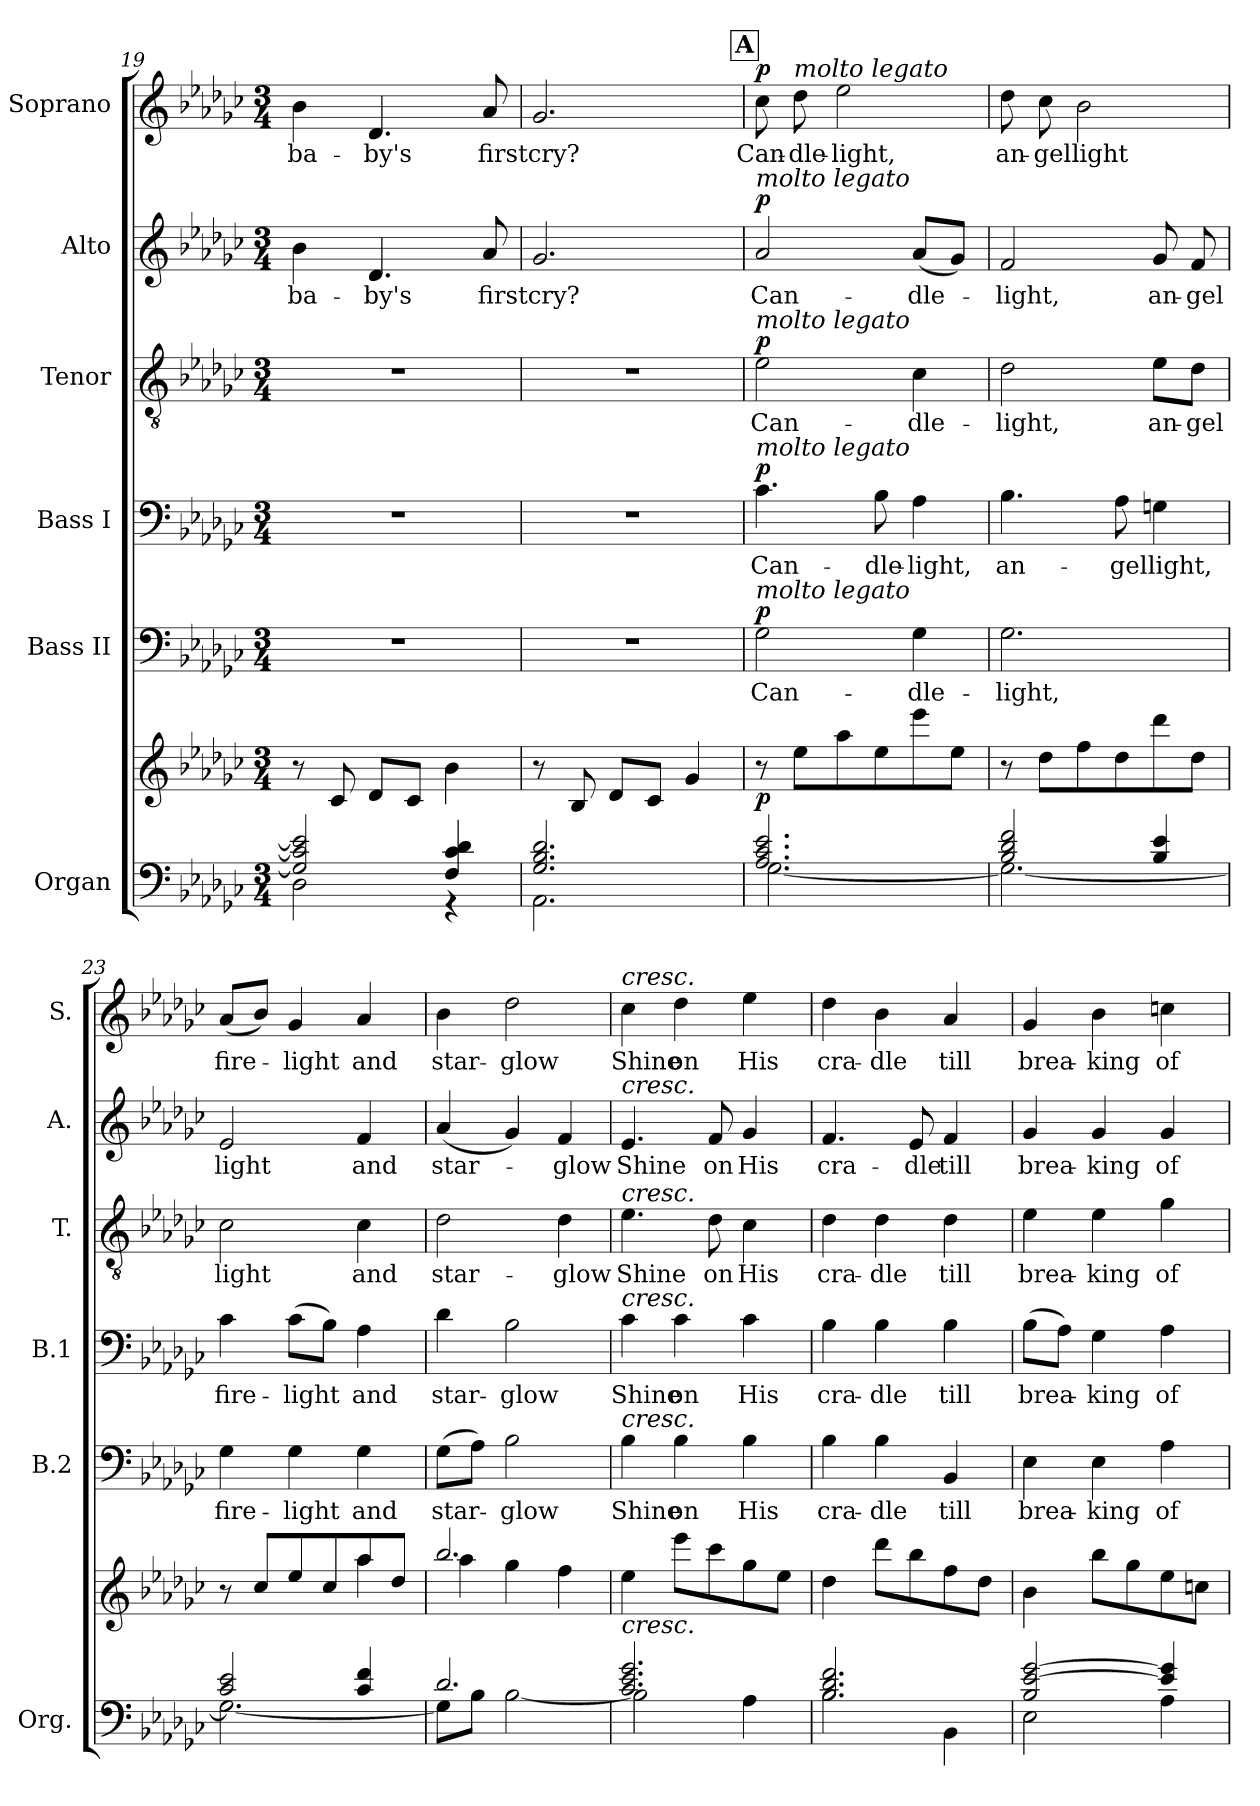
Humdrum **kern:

**kern	**kern	**dynam	**kern	**text	**dynam	**kern	**text	**dynam	**kern	**text	**dynam	**kern	**text	**dynam	**kern	**text	**dynam
*part6	*part6	*part6	*part5	*part5	*part5	*part4	*part4	*part4	*part3	*part3	*part3	*part2	*part2	*part2	*part1	*part1	*part1
*staff7	*staff6	*staff6/7	*staff5	*staff5	*staff5	*staff4	*staff4	*staff4	*staff3	*staff3	*staff3	*staff2	*staff2	*staff2	*staff1	*staff1	*staff1
*I"Organ	*	*	*I"Bass II	*	*	*I"Bass I	*	*	*I"Tenor	*	*	*I"Alto	*	*	*I"Soprano	*	*
*I'Org.	*	*	*I'B.2	*	*	*I'B.1	*	*	*I'T.	*	*	*I'A.	*	*	*I'S.	*	*
*clefF4	*clefG2	*	*clefF4	*	*	*clefF4	*	*	*clefGv2	*	*	*clefG2	*	*	*clefG2	*	*
*k[b-e-a-d-g-c-]	*k[b-e-a-d-g-c-]	*	*k[b-e-a-d-g-c-]	*	*	*k[b-e-a-d-g-c-]	*	*	*k[b-e-a-d-g-c-]	*	*	*k[b-e-a-d-g-c-]	*	*	*k[b-e-a-d-g-c-]	*	*
*M3/4	*M3/4	*	*M3/4	*	*	*M3/4	*	*	*M3/4	*	*	*M3/4	*	*	*M3/4	*	*
=19	=19	=19	=19	=19	=19	=19	=19	=19	=19	=19	=19	=19	=19	=19	=19	=19	=19
*^	*	*	*	*	*	*	*	*	*	*	*	*	*	*	*	*	*
2G-/] 2c-/] 2e-/]	2D-\	8r	.	2.r	.	.	2.r	.	.	2.r	.	.	4b-\	ba-	.	4b-\	ba-	.
.	.	8c-/	.	.	.	.	.	.	.	.	.	.	.	.	.	.	.	.
.	.	8d-/L	.	.	.	.	.	.	.	.	.	.	4.d-/	-by's	.	4.d-/	-by's	.
.	.	8c-/J	.	.	.	.	.	.	.	.	.	.	.	.	.	.	.	.
4F/ 4c-/ 4d-/	4r	4b-\	.	.	.	.	.	.	.	.	.	.	.	.	.	.	.	.
.	.	.	.	.	.	.	.	.	.	.	.	.	8a-/	first	.	8a-/	first	.
=20	=20	=20	=20	=20	=20	=20	=20	=20	=20	=20	=20	=20	=20	=20	=20	=20	=20	=20
2.G-/ 2.B-/ 2.d-/	2.AA-\	8r	.	2.r	.	.	2.r	.	.	2.r	.	.	2.g-/	cry?	.	2.g-/	cry?	.
.	.	8B-/	.	.	.	.	.	.	.	.	.	.	.	.	.	.	.	.
.	.	8d-/L	.	.	.	.	.	.	.	.	.	.	.	.	.	.	.	.
.	.	8c-/J	.	.	.	.	.	.	.	.	.	.	.	.	.	.	.	.
.	.	4g-/	.	.	.	.	.	.	.	.	.	.	.	.	.	.	.	.
!!LO:LB:g=z
!!LO:REH:place=s1:a:B:fs=16:t=A
=21	=21	=21	=21	=21	=21	=21	=21	=21	=21	=21	=21	=21	=21	=21	=21	=21	=21	=21
!	!	!	!	!	!	!	!	!	!	!	!	!	!LO:TX:a:i:t=molto legato	!	!	!	!	!
!	!	!	!	!	!	!	!	!	!	!LO:TX:a:i:t=molto legato	!	!	!	!	!	!	!	!
!	!	!	!	!	!	!	!LO:TX:a:i:t=molto legato	!	!	!	!	!	!	!	!	!	!	!
!	!	!	!	!LO:TX:a:i:t=molto legato	!	!	!	!	!	!	!	!	!	!	!	!	!	!
!	!	!	!LO:DY:b	!	!	!LO:DY:a	!	!	!LO:DY:a	!	!	!LO:DY:a	!	!	!LO:DY:a	!	!	!LO:DY:a
2.A-/ 2.c-/ 2.e-/	[2.G-\	8r	p	2G-\	Can-	p	4.c-\	Can-	p	2e-\	Can-	p	2a-/	Can-	p	8cc-\	Can-	p
!	!	!	!	!	!	!	!	!	!	!	!	!	!	!	!	!LO:TX:a:i:t=molto legato	!	!
.	.	8ee-\L	.	.	.	.	.	.	.	.	.	.	.	.	.	8dd-\	-dle-	.
.	.	8aa-\	.	.	.	.	.	.	.	.	.	.	.	.	.	2ee-\	-light,	.
.	.	8ee-\	.	.	.	.	8B-\	-dle-	.	.	.	.	.	.	.	.	.	.
.	.	8eee-\	.	4G-\	-dle-	.	4A-\	-light,	.	4c-\	-dle-	.	(8a-/L	-dle-	.	.	.	.
.	.	8ee-\J	.	.	.	.	.	.	.	.	.	.	8g-/J)	.	.	.	.	.
=22	=22	=22	=22	=22	=22	=22	=22	=22	=22	=22	=22	=22	=22	=22	=22	=22	=22	=22
2B-/ 2d-/ 2f/	2.G-\_	8r	.	2.G-\	-light,	.	4.B-\	an-	.	2d-\	-light,	.	2f/	-light,	.	8dd-\	an-	.
.	.	8dd-\L	.	.	.	.	.	.	.	.	.	.	.	.	.	8cc-\	-gel	.
.	.	8ff\	.	.	.	.	.	.	.	.	.	.	.	.	.	2b-\	light	.
.	.	8dd-\	.	.	.	.	8A-\	-gel	.	.	.	.	.	.	.	.	.	.
4B-/ 4e-/	.	8ddd-\	.	.	.	.	4Gn\	light,	.	8e-\L	an-	.	8g-/	an-	.	.	.	.
.	.	8dd-\J	.	.	.	.	.	.	.	8d-\J	-gel	.	8f/	-gel	.	.	.	.
=23	=23	=23	=23	=23	=23	=23	=23	=23	=23	=23	=23	=23	=23	=23	=23	=23	=23	=23
*	*	*^	*	*	*	*	*	*	*	*	*	*	*	*	*	*	*	*
2c-/ 2e-/	2.G-\_	8r	2ryy	.	4G-\	fire-	.	4c-\	fire-	.	2c-\	light	.	2e-/	light	.	(8a-/L	fire-	.
.	.	8cc-/L	.	.	.	.	.	.	.	.	.	.	.	.	.	.	8b-/J)	.	.
.	.	8ee-/	.	.	4G-\	-light	.	(8c-\L	-light	.	.	.	.	.	.	.	4g-/	-light	.
.	.	8cc-/	.	.	.	.	.	8B-\J)	.	.	.	.	.	.	.	.	.	.	.
4c-/ 4f/	.	8aa-/	4aa-\	.	4G-\	and	.	4A-\	and	.	4c-\	and	.	4f/	and	.	4a-/	and	.
.	.	8dd-/J	.	.	.	.	.	.	.	.	.	.	.	.	.	.	.	.	.
=24	=24	=24	=24	=24	=24	=24	=24	=24	=24	=24	=24	=24	=24	=24	=24	=24	=24	=24	=24
2.d-/	8G-\L]	2.bb-/	4aa-\	.	(8G-\L	star-	.	4d-\	star-	.	2d-\	star-	.	(4a-/	star-	.	4b-\	star-	.
.	8B-\J	.	.	.	8A-\J)	.	.	.	.	.	.	.	.	.	.	.	.	.	.
.	[2B-\	.	4gg-\	.	2B-\	-glow	.	2B-\	-glow	.	.	.	.	4g-/)	.	.	2dd-\	-glow	.
.	.	.	4ff\	.	.	.	.	.	.	.	4d-\	-glow	.	4f/	-glow	.	.	.	.
=25	=25	=25	=25	=25	=25	=25	=25	=25	=25	=25	=25	=25	=25	=25	=25	=25	=25	=25	=25
!	!	!	!	!	!	!	!	!	!	!	!	!	!	!	!	!	!LO:TX:a:i:t=cresc.	!	!
!	!	!	!	!	!	!	!	!	!	!	!	!	!	!LO:TX:a:i:t=cresc.	!	!	!	!	!
!	!	!	!	!	!	!	!	!	!	!	!LO:TX:a:i:t=cresc.	!	!	!	!	!	!	!	!
!	!	!	!	!	!	!	!	!LO:TX:a:i:t=cresc.	!	!	!	!	!	!	!	!	!	!	!
!	!	!	!	!	!LO:TX:a:i:t=cresc.	!	!	!	!	!	!	!	!	!	!	!	!	!	!
!LO:TX:a:i:t=cresc.	!	!	!	!	!	!	!	!	!	!	!	!	!	!	!	!	!	!	!
*	*	*v	*v	*	*	*	*	*	*	*	*	*	*	*	*	*	*	*	*
2.c-/ 2.e-/ 2.g-/	2B-\]	4ee-\	.	4B-\	Shine	.	4c-\	Shine	.	4.e-\	Shine	.	4.e-/	Shine	.	4cc-\	Shine	.
.	.	8eee-\L	.	4B-\	on	.	4c-\	on	.	.	.	.	.	.	.	4dd-\	on	.
.	.	8ccc-\	.	.	.	.	.	.	.	8d-\	on	.	8f/	on	.	.	.	.
.	4A-\	8gg-\	.	4B-\	His	.	4c-\	His	.	4c-\	His	.	4g-/	His	.	4ee-\	His	.
.	.	8ee-\J	.	.	.	.	.	.	.	.	.	.	.	.	.	.	.	.
!!LO:PB:g=z
=26	=26	=26	=26	=26	=26	=26	=26	=26	=26	=26	=26	=26	=26	=26	=26	=26	=26	=26
2.B-/ 2.d-/ 2.f/	2B-\	4dd-\	.	4B-\	cra-	.	4B-\	cra-	.	4d-\	cra-	.	4.f/	cra-	.	4dd-\	cra-	.
.	.	8ddd-\L	.	4B-\	-dle	.	4B-\	-dle	.	4d-\	-dle	.	.	.	.	4b-\	-dle	.
.	.	8bb-\	.	.	.	.	.	.	.	.	.	.	8e-/	-dle	.	.	.	.
.	4BB-\	8ff\	.	4BB-/	till	.	4B-\	till	.	4d-\	till	.	4f/	till	.	4a-/	till	.
.	.	8dd-\J	.	.	.	.	.	.	.	.	.	.	.	.	.	.	.	.
=27	=27	=27	=27	=27	=27	=27	=27	=27	=27	=27	=27	=27	=27	=27	=27	=27	=27	=27
2B-/ [2e-/ [2g-/	2E-\	4b-\	.	4E-\	brea-	.	(8B-\L	brea-	.	4e-\	brea-	.	4g-/	brea-	.	4g-/	brea-	.
.	.	.	.	.	.	.	8A-\J)	.	.	.	.	.	.	.	.	.	.	.
.	.	8bb-\L	.	4E-\	-king	.	4G-\	-king	.	4e-\	-king	.	4g-/	-king	.	4b-\	-king	.
.	.	8gg-\	.	.	.	.	.	.	.	.	.	.	.	.	.	.	.	.
4e-/] 4g-/]	4A-\	8ee-\	.	4A-\	of	.	4A-\	of	.	4g-\	of	.	4g-/	of	.	4ccn\	of	.
.	.	8ccn\J	.	.	.	.	.	.	.	.	.	.	.	.	.	.	.	.
*v	*v	*	*	*	*	*	*	*	*	*	*	*	*	*	*	*	*	*
=	=	=	=	=	=	=	=	=	=	=	=	=	=	=	=	=	=
*-	*-	*-	*-	*-	*-	*-	*-	*-	*-	*-	*-	*-	*-	*-	*-	*-	*-
